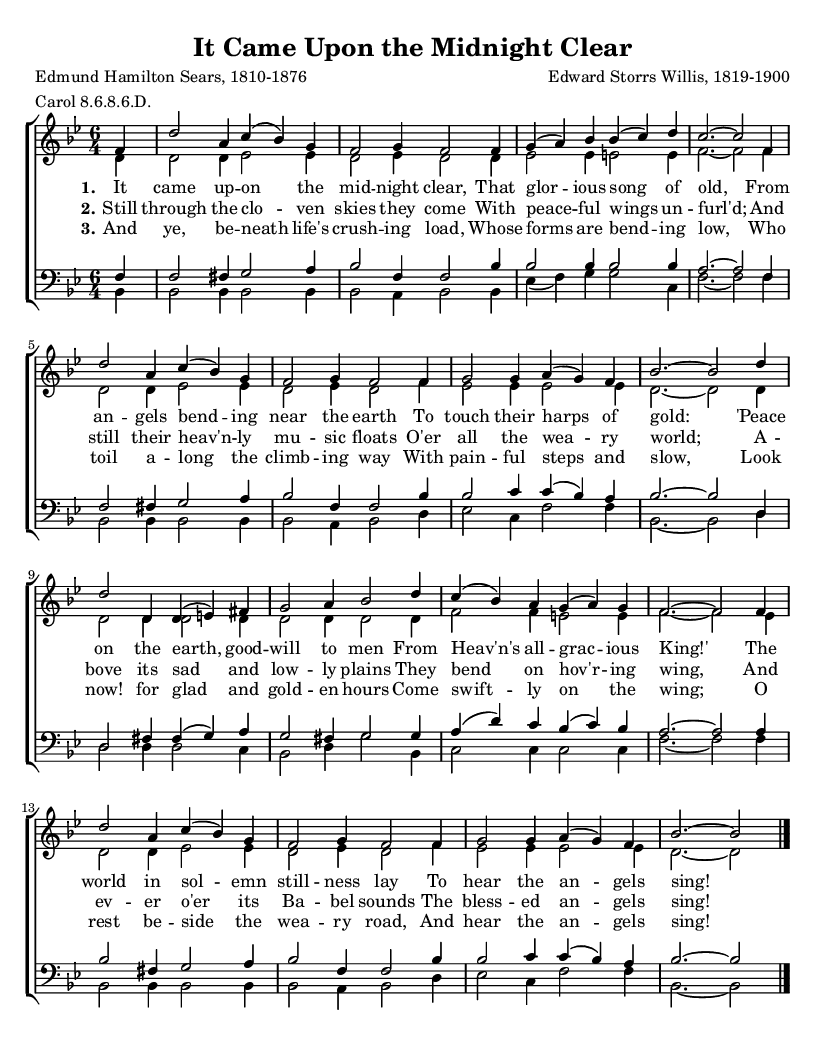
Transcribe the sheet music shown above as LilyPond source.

\header {
  filename = "it_came.ly"
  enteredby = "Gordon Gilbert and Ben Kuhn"
  composer = "Edward Storrs Willis, 1819-1900"
  poet = "Edmund Hamilton Sears, 1810-1876"
  date=""
  title = "It Came Upon the Midnight Clear"
  metre = "Carol 8.6.8.6.D."
  meter = \metre
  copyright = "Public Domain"
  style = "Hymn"
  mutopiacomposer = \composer
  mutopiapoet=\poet
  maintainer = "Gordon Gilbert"
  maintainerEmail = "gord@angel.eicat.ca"
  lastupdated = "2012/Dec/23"
}

\version "2.14.2"

\include "header.ly"

global= {
  \preamble
  \time 6/4
  \key a \major

  \partial 4
}

sop = \context Voice = "sop"    {
  \voiceOne
  \relative c' {
	e4 cis'2 gis4 b( a) fis e2 fis4 e2
	e4 fis( gis) a a( b) cis b2. ~ b2
	e,4 cis'2 gis4 b( a) fis e2 fis4 e2
	e4 fis2 fis4 gis( fis) e a2. ~ a2
	cis4 cis2 cis,4 cis( dis) eis fis2 gis4 a2
	cis4 b( a) gis fis( gis) fis e2. ~ e2
	e4 cis'2 gis4 b( a) fis e2 fis4 e2
	e4 fis2 fis4 gis( fis) e a2. ~ a2 \bar "|."
  }}

alto=\context Voice = "alto"   {
  \voiceTwo
  \relative c' {
	cis4 cis2 cis4 d2 d4 cis2 d4 cis2
	cis4 d2 d4 dis2 dis4 e2. ~ e2
	e4 cis2 cis4 d2 d4 cis2 d4 cis2
	e4 d2 d4 d2 d4 cis2. ~ cis2
	cis4 cis2 cis4 cis2 cis4 cis2 cis4 cis2
	cis4 e2 e4 dis2 dis4 e2. ~ e2
	d4 cis2 cis4 d2 d4 cis2 d4 cis2
	e4 d2 d4 d2 d4 cis2. ~ cis2
  }}

tenor = \context Voice = "tenor"   {
  \voiceOne
  \relative c' {
	e,4 e2 eis4 fis2 gis4 a2 e4 e2
	a4 a2 a4  a2 a4 gis2. ~ gis2
	e4 e2 eis4 fis2 gis4 a2 e4 e2
	a4 a2 b4 b( a) gis a2. ~ a2
	cis,4 cis2 eis4 eis( fis) gis fis2 eis4 fis2
	fis4 gis( cis) b a( b) a gis2. ~ gis2
	gis4 a2 eis4 fis2 gis4 a2 e4 e2
	a4 a2 b4 b( a) gis a2. ~ a2
  }}

bass = \context Voice = "bass"   {
  \voiceTwo
  \relative c' {
	a,4 a2 a4 a2 a4 a2 gis4 a2
	a4 d( e) fis fis2 b,4 e2. ~ e2
	e4 a,2 a4 a2 a4 a2 gis4 a2
	cis4 d2 b4 e2 e4 a,2. ~ a2
	cis4 cis2 cis4 cis2 b4 a2 cis4 fis2
	a,4 b2 b4 b2 b4 e2. ~ e2
	e4 a,2 a4 a2 a4 a2 gis4 a2
	cis4 d2 b4 e2 e4 a,2. ~ a2
  }}
accomp=\chordmode {

}

stanzaa = \lyricmode {
  It came up -- on the mid -- night clear,
  That glor -- ious song of old,
  From an -- gels bend -- ing near the earth
  To touch their harps of gold:
  'Peace on the earth, good -- will to men
  From Heav'n's all -- grac -- ious King!'
  The world in sol -- emn still -- ness lay
  To hear the an -- gels sing!
}

stanzab = \lyricmode {
  Still through the clo -- ven skies they come
  With peace -- ful wings un -- furl'd;
  And still their heav'n -- ly mu -- sic floats
  O'er all the wea -- ry world;
  A -- bove its sad and low -- ly plains
  They bend on hov'r -- ing wing,
  And ev -- er o'er its Ba -- bel sounds
  The bless -- ed an -- gels sing!
}

stanzac = \lyricmode {
  And ye, be -- neath life's crush -- ing load,
  Whose forms are bend -- ing low,
  Who toil a -- long the climb -- ing way
  With pain -- ful steps and slow,
  Look now! for glad and gold -- en hours
  Come swift -- ly on the wing;
  O rest be -- side the wea -- ry road,
  And hear the an -- gels sing!
}

stanzad = \lyricmode {
  For lo! the days are has -- t'ning on,
  By pro -- phet bards fore -- told,
  When with the ev -- er cir -- cling years
  Comes round the age of gold;
  When peace shall o -- ver all the earth
  Its an -- cient splen -- dors fling,
  And the whole world send back the song
  Which now the an -- gels sing!
}
stanzae = \lyricmode {

}
stanzaf = \lyricmode {

}

\score {	\transpose a bes
  \context ChoirStaff <<
    \context ChordNames \accomp
    \unset ChoirStaff.melismaBusyProperties
    \context Staff ="upper"  { \clef "G" <<
      \global
      \sop
      \alto
    >>}

    \lyricsto "sop" \context Lyrics = "stanza-1" {
      \set stanza = "1."
      \stanzaa }
    \lyricsto "sop" \context Lyrics = "stanza-2" {
      \set stanza = "2."
      \stanzab }
    \lyricsto "sop" \context Lyrics = "stanza-3" {
      \set stanza = "3."
      \stanzac }
                                %	\lyricsto "sop" \context Lyrics = "stanza-4" {
                                %		\set stanza = "4."
                                %			\stanzad }
                                %	\lyricsto "sop" \context Lyrics = "stanza-5" {
                                %		\set stanza = "5."
                                %			\stanzae }
                                %	\lyricsto "sop" \context Lyrics = "stanza-6" {
                                %		\set stanza = "6."
                                %			\stanzaf }
    \context Staff = "lower"  { \clef "F"<<
      \global
      \tenor
      \bass
    >>}
  >>
}
